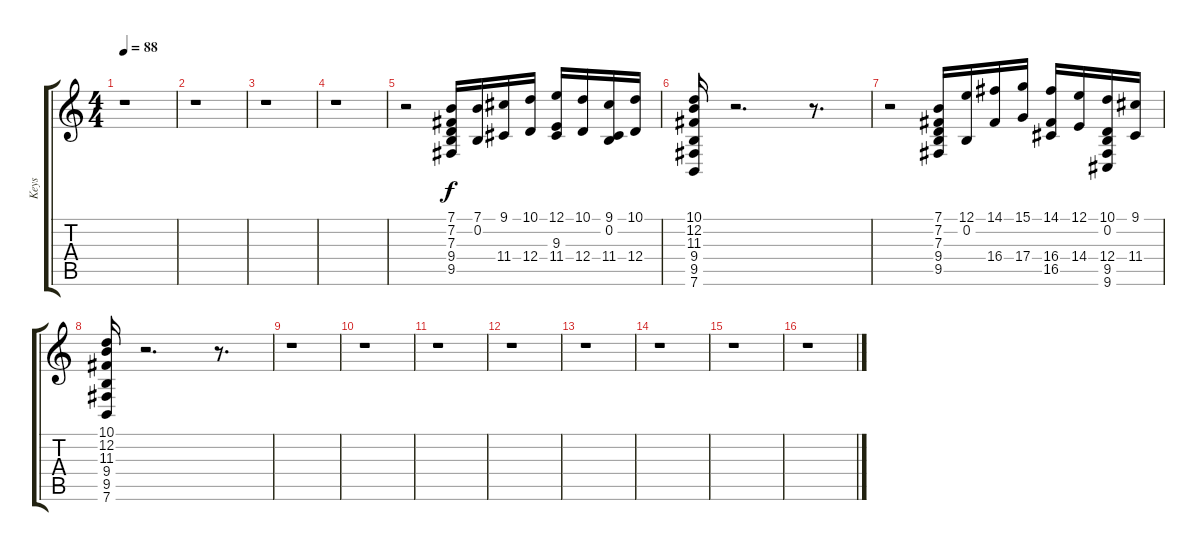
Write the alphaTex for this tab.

\track ("Keys" "Keys") {instrument harpsichord}
\staff {score tabs}
\tuning (E4 B3 G3 D3 A2 E2) {hide}
\ts (4 4)
\tempo 88
\clef g2
\ks c
r.1{dy f} |
r.1 |
r.1 |
r.1 |
r.2 (7.1 7.2 7.3 9.4 9.5).16 (7.1 0.2).16 (9.1 11.4).16 (10.1 12.4).16 (12.1 9.3 11.4).16 (10.1 12.4).16 (9.1 0.2 11.4).16 (10.1 12.4).16 |
(10.1 12.2 11.3 9.4 9.5 7.6).16 r.2{d} r.8{d} |
r.2 (7.1 7.2 7.3 9.4 9.5).16 (12.1 0.2).16 (14.1 16.4).16 (15.1 17.4).16 (14.1 16.4 16.5).16 (12.1 14.4).16 (10.1 0.2 12.4 9.5 9.6).16 (9.1 11.4).16 |
(10.1 12.2 11.3 9.4 9.5 7.6).16 r.2{d} r.8{d} |
r.1 |
r.1 |
r.1 |
r.1 |
r.1 |
r.1 |
r.1 |
r.1
